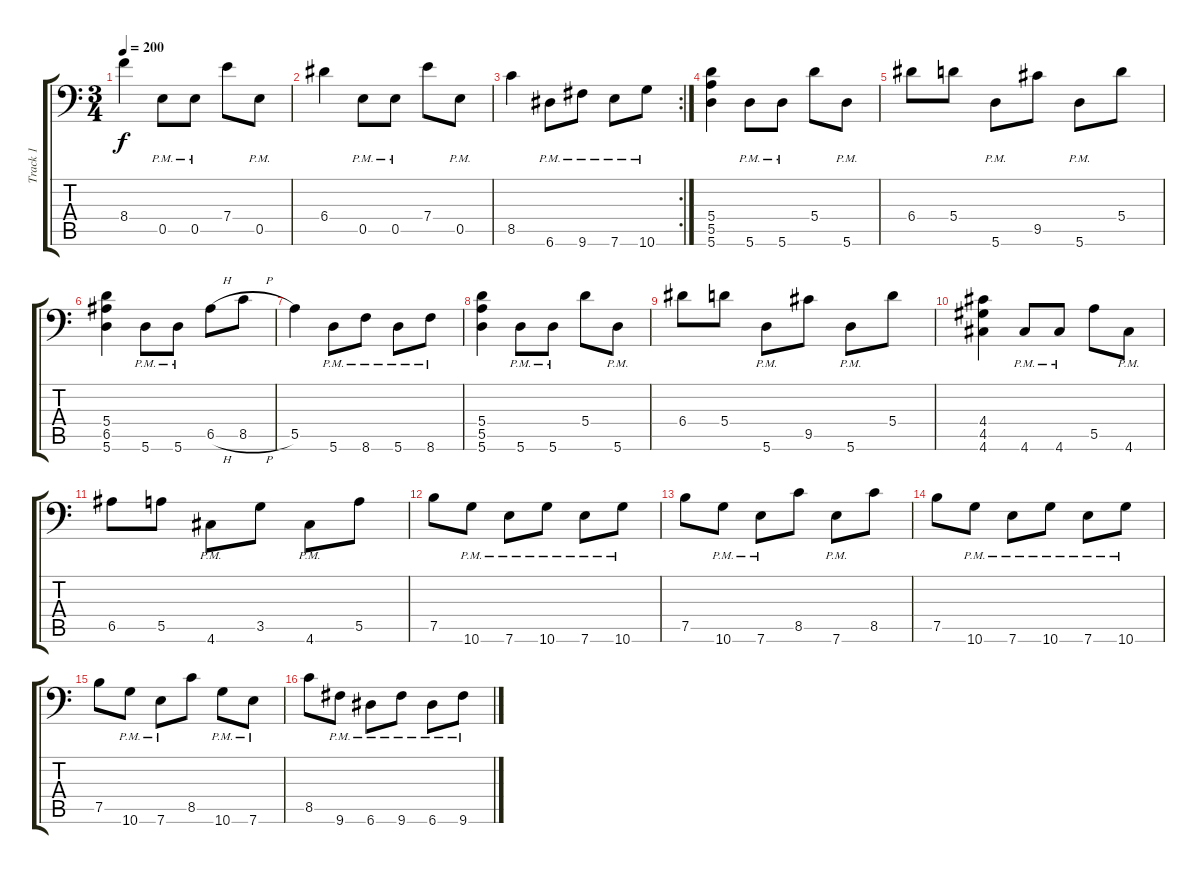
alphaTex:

\track ("Track 1" "Track 1") {instrument overdrivenguitar}
\staff {score tabs}
\tuning (B3 Gb3 D3 A2 E2 A1) {hide}
\ts (3 4)
\tempo 200
\clef f4
\ks c
8.4.4{dy f} 0.5{pm}.8 0.5{pm}.8 7.4.8 0.5{pm}.8 |
6.4.4 0.5{pm}.8 0.5{pm}.8 7.4.8 0.5{pm}.8 |
\rc 2
8.5.4 6.6{pm}.8 9.6{pm}.8 7.6{pm}.8 10.6{pm}.8 |
(5.4 5.5 5.6).4 5.6{pm}.8 5.6{pm}.8 5.4.8 5.6{pm}.8 |
6.4.8 5.4.8 5.6{pm}.8 9.5.8 5.6{pm}.8 5.4.8 |
(5.4 6.5 5.6).4 5.6{pm}.8 5.6{pm}.8 6.5{h}.8 8.5{h}.8 |
5.5.4 5.6{pm}.8 8.6{pm}.8 5.6{pm}.8 8.6{pm}.8 |
(5.4 5.5 5.6).4 5.6{pm}.8 5.6{pm}.8 5.4.8 5.6{pm}.8 |
6.4.8 5.4.8 5.6{pm}.8 9.5.8 5.6{pm}.8 5.4.8 |
(4.4 4.5 4.6).4 4.6{pm}.8 4.6{pm}.8 5.5.8 4.6{pm}.8 |
6.5.8 5.5.8 4.6{pm}.8 3.5.8 4.6{pm}.8 5.5.8 |
7.5.8 10.6{pm}.8 7.6{pm}.8 10.6{pm}.8 7.6{pm}.8 10.6{pm}.8 |
7.5.8 10.6{pm}.8 7.6{pm}.8 8.5.8 7.6{pm}.8 8.5.8 |
7.5.8 10.6{pm}.8 7.6{pm}.8 10.6{pm}.8 7.6{pm}.8 10.6{pm}.8 |
7.5.8 10.6{pm}.8 7.6{pm}.8 8.5.8 10.6{pm}.8 7.6{pm}.8 |
8.5.8 9.6{pm}.8 6.6{pm}.8 9.6{pm}.8 6.6{pm}.8 9.6{pm}.8
